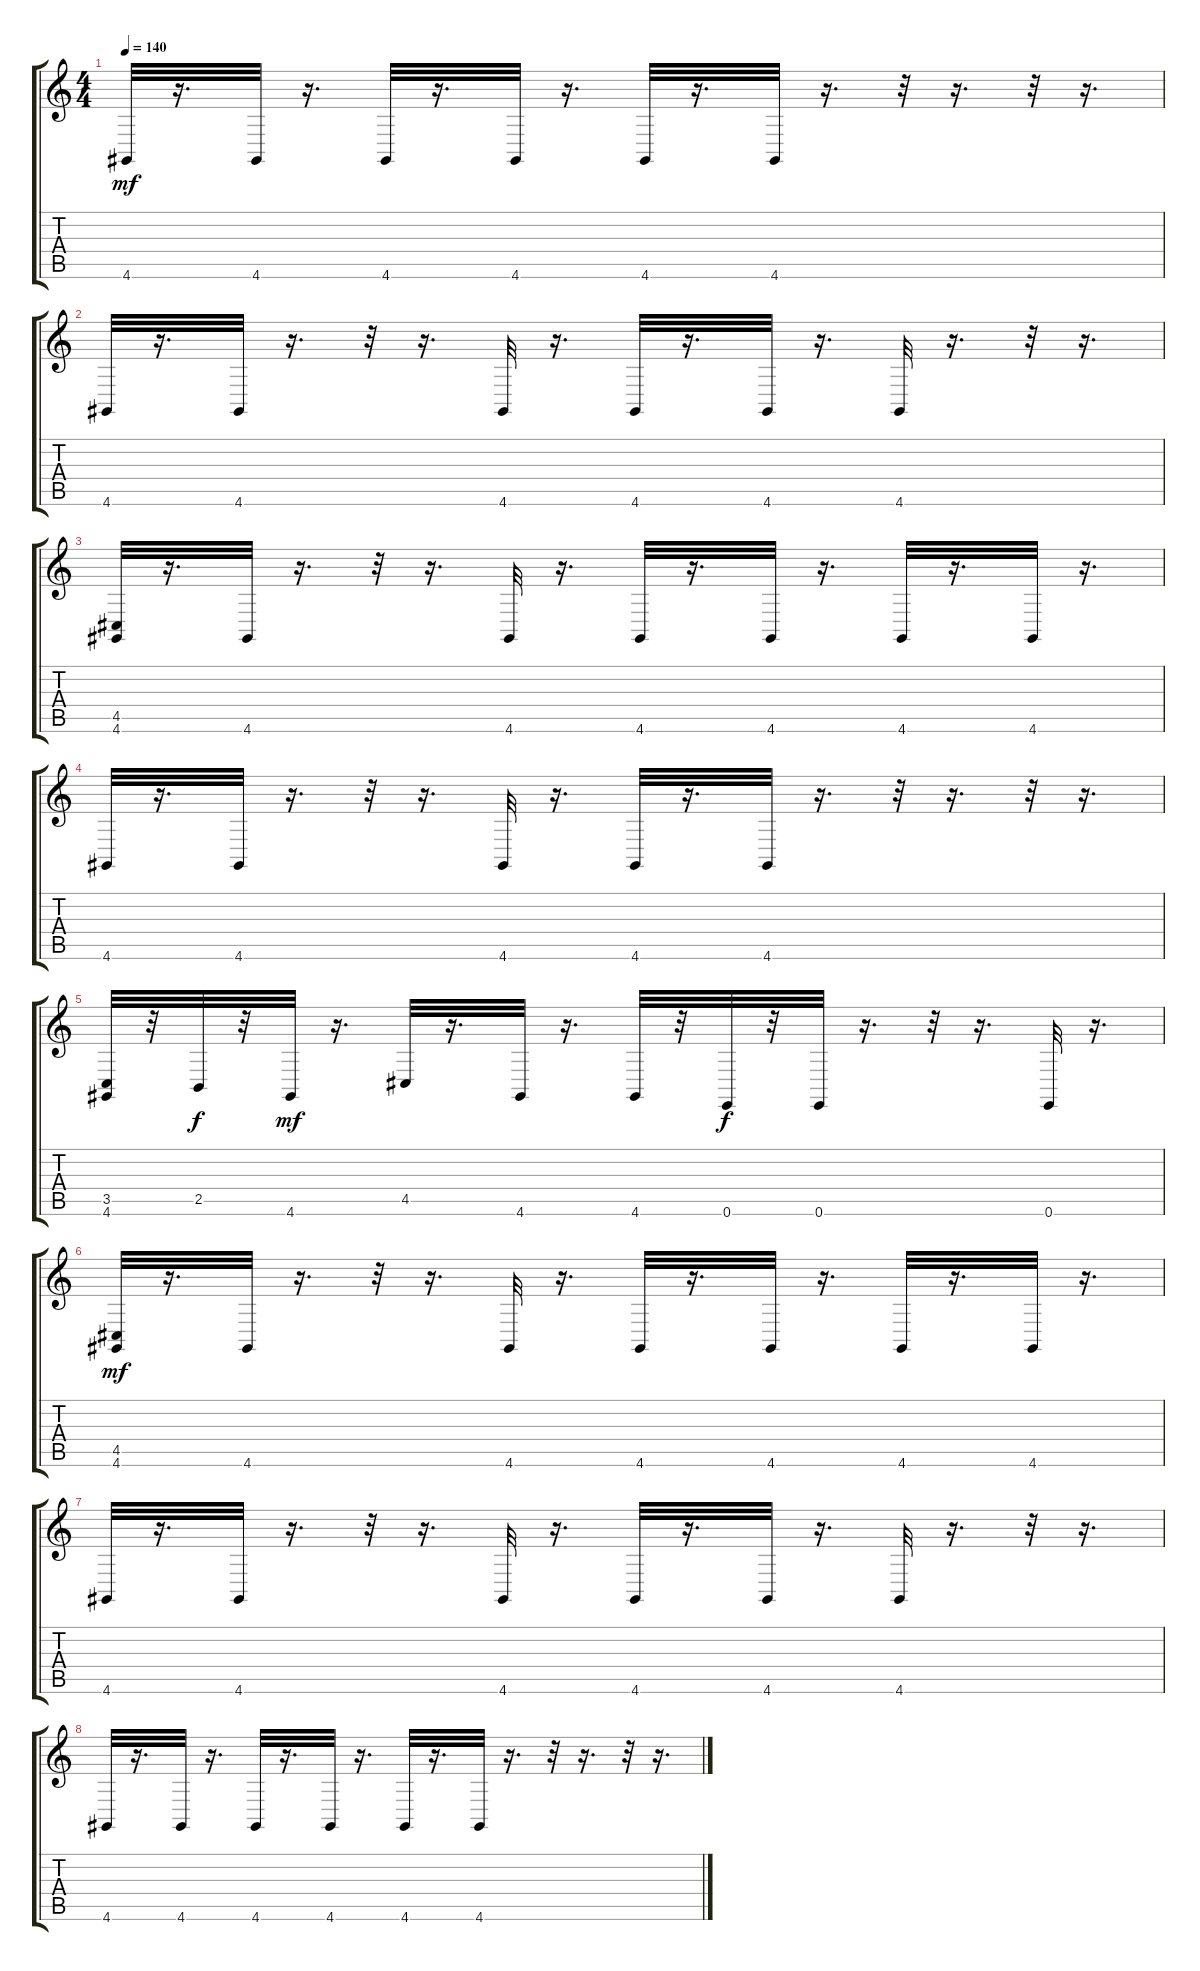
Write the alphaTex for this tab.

\track "" {instrument acousticgrandpiano}
\staff {score tabs}
\tuning (E4 B3 G3 D3 A2 E2) {hide}
\ts (4 4)
\tempo 140
\clef g2
\ks c
4.6.32{dy mf} r.16{d} 4.6.32 r.16{d} 4.6.32 r.16{d} 4.6.32 r.16{d} 4.6.32 r.16{d} 4.6.32 r.16{d} r.32 r.16{d} r.32 r.16{d} |
4.6.32 r.16{d} 4.6.32 r.16{d} r.32 r.16{d} 4.6.32 r.16{d} 4.6.32 r.16{d} 4.6.32 r.16{d} 4.6.32 r.16{d} r.32 r.16{d} |
(4.5 4.6).32 r.16{d} 4.6.32 r.16{d} r.32 r.16{d} 4.6.32 r.16{d} 4.6.32 r.16{d} 4.6.32 r.16{d} 4.6.32 r.16{d} 4.6.32 r.16{d} |
4.6.32 r.16{d} 4.6.32 r.16{d} r.32 r.16{d} 4.6.32 r.16{d} 4.6.32 r.16{d} 4.6.32 r.16{d} r.32 r.16{d} r.32 r.16{d} |
(3.5 4.6).32 r.32 2.5.32{dy f} r.32 4.6.32{dy mf} r.16{d} 4.5.32 r.16{d} 4.6.32 r.16{d} 4.6.32 r.32 0.6.32{dy f} r.32 0.6.32 r.16{d} r.32 r.16{d} 0.6.32 r.16{d} |
(4.5 4.6).32{dy mf} r.16{d} 4.6.32 r.16{d} r.32 r.16{d} 4.6.32 r.16{d} 4.6.32 r.16{d} 4.6.32 r.16{d} 4.6.32 r.16{d} 4.6.32 r.16{d} |
4.6.32 r.16{d} 4.6.32 r.16{d} r.32 r.16{d} 4.6.32 r.16{d} 4.6.32 r.16{d} 4.6.32 r.16{d} 4.6.32 r.16{d} r.32 r.16{d} |
4.6.32 r.16{d} 4.6.32 r.16{d} 4.6.32 r.16{d} 4.6.32 r.16{d} 4.6.32 r.16{d} 4.6.32 r.16{d} r.32 r.16{d} r.32 r.16{d}
